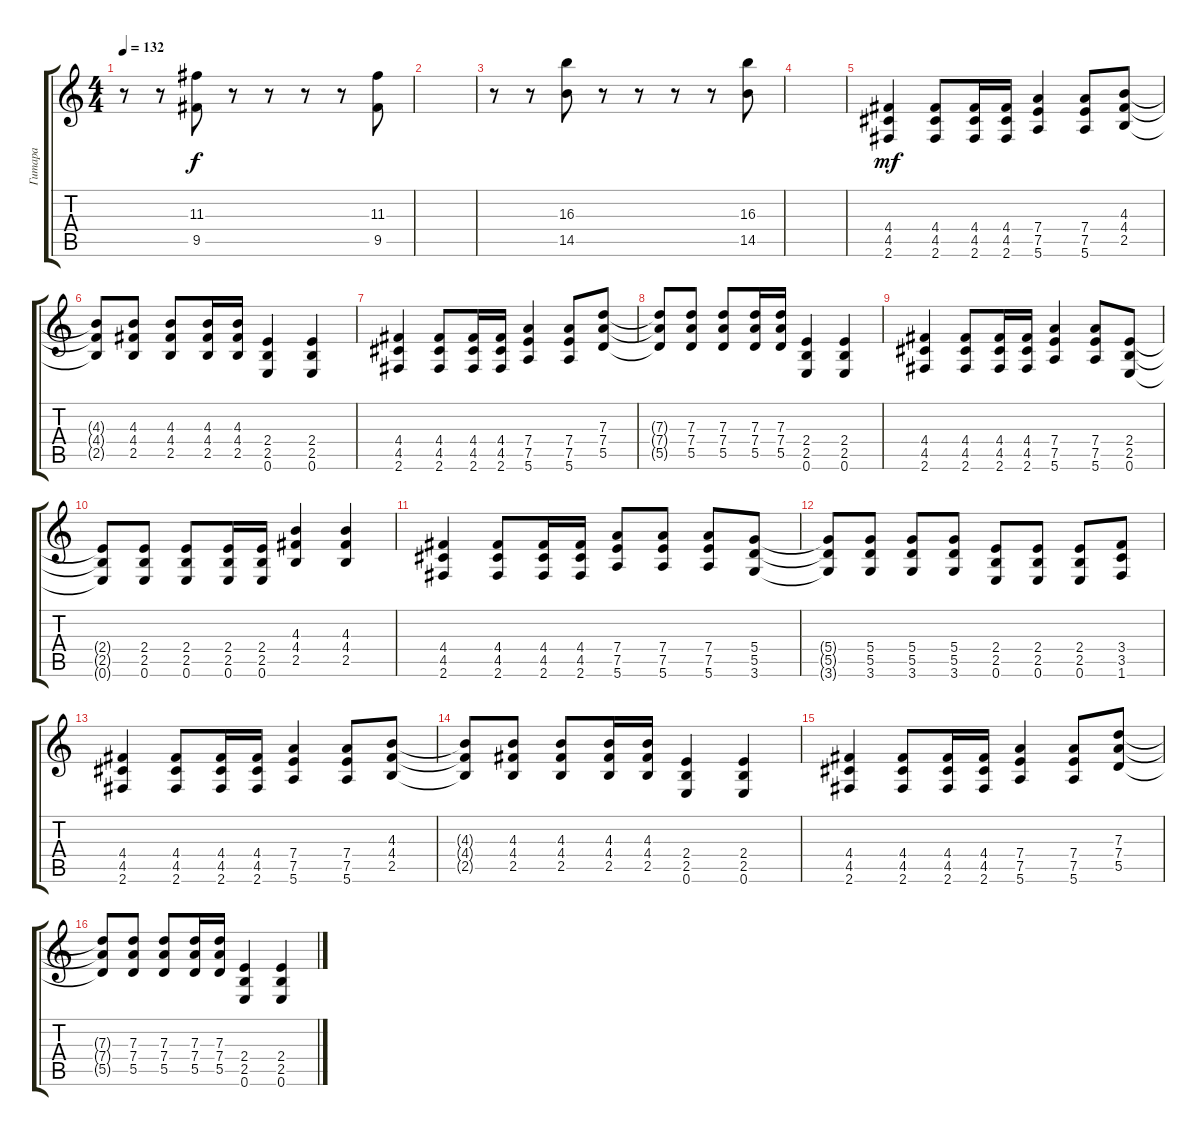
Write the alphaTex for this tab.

\track ("Гитара" "Гитара") {instrument distortionguitar}
\staff {score tabs}
\tuning (E4 B3 G3 D3 A2 E2) {hide}
\ts (4 4)
\tempo 132
\clef g2
\ks c
r.8{dy f} r.8 (11.3 9.5).8 r.8 r.8 r.8 r.8 (11.3 9.5).8 |
|
r.8 r.8 (16.3 14.5).8 r.8 r.8 r.8 r.8 (16.3 14.5).8 |
|
(4.4 4.5 2.6).4{dy mf} (4.4 4.5 2.6).8 (4.4 4.5 2.6).16 (4.4 4.5 2.6).16 (7.4 7.5 5.6).4 (7.4 7.5 5.6).8 (4.3 4.4 2.5).8 |
(4.3{t} 4.4{t} 2.5{t}).8 (4.3 4.4 2.5).8 (4.3 4.4 2.5).8 (4.3 4.4 2.5).16 (4.3 4.4 2.5).16 (2.4 2.5 0.6).4 (2.4 2.5 0.6).4 |
(4.4 4.5 2.6).4 (4.4 4.5 2.6).8 (4.4 4.5 2.6).16 (4.4 4.5 2.6).16 (7.4 7.5 5.6).4 (7.4 7.5 5.6).8 (7.3 7.4 5.5).8 |
(7.3{t} 7.4{t} 5.5{t}).8 (7.3 7.4 5.5).8 (7.3 7.4 5.5).8 (7.3 7.4 5.5).16 (7.3 7.4 5.5).16 (2.4 2.5 0.6).4 (2.4 2.5 0.6).4 |
(4.4 4.5 2.6).4 (4.4 4.5 2.6).8 (4.4 4.5 2.6).16 (4.4 4.5 2.6).16 (7.4 7.5 5.6).4 (7.4 7.5 5.6).8 (2.4 2.5 0.6).8 |
(2.4{t} 2.5{t} 0.6{t}).8 (2.4 2.5 0.6).8 (2.4 2.5 0.6).8 (2.4 2.5 0.6).16 (2.4 2.5 0.6).16 (4.3 4.4 2.5).4 (4.3 4.4 2.5).4 |
(4.4 4.5 2.6).4 (4.4 4.5 2.6).8 (4.4 4.5 2.6).16 (4.4 4.5 2.6).16 (7.4 7.5 5.6).8 (7.4 7.5 5.6).8 (7.4 7.5 5.6).8 (5.4 5.5 3.6).8 |
(5.4{t} 5.5{t} 3.6{t}).8 (5.4 5.5 3.6).8 (5.4 5.5 3.6).8 (5.4 5.5 3.6).8 (2.4 2.5 0.6).8 (2.4 2.5 0.6).8 (2.4 2.5 0.6).8 (3.4 3.5 1.6).8 |
(4.4 4.5 2.6).4 (4.4 4.5 2.6).8 (4.4 4.5 2.6).16 (4.4 4.5 2.6).16 (7.4 7.5 5.6).4 (7.4 7.5 5.6).8 (4.3 4.4 2.5).8 |
(4.3{t} 4.4{t} 2.5{t}).8 (4.3 4.4 2.5).8 (4.3 4.4 2.5).8 (4.3 4.4 2.5).16 (4.3 4.4 2.5).16 (2.4 2.5 0.6).4 (2.4 2.5 0.6).4 |
(4.4 4.5 2.6).4 (4.4 4.5 2.6).8 (4.4 4.5 2.6).16 (4.4 4.5 2.6).16 (7.4 7.5 5.6).4 (7.4 7.5 5.6).8 (7.3 7.4 5.5).8 |
(7.3{t} 7.4{t} 5.5{t}).8 (7.3 7.4 5.5).8 (7.3 7.4 5.5).8 (7.3 7.4 5.5).16 (7.3 7.4 5.5).16 (2.4 2.5 0.6).4 (2.4 2.5 0.6).4
